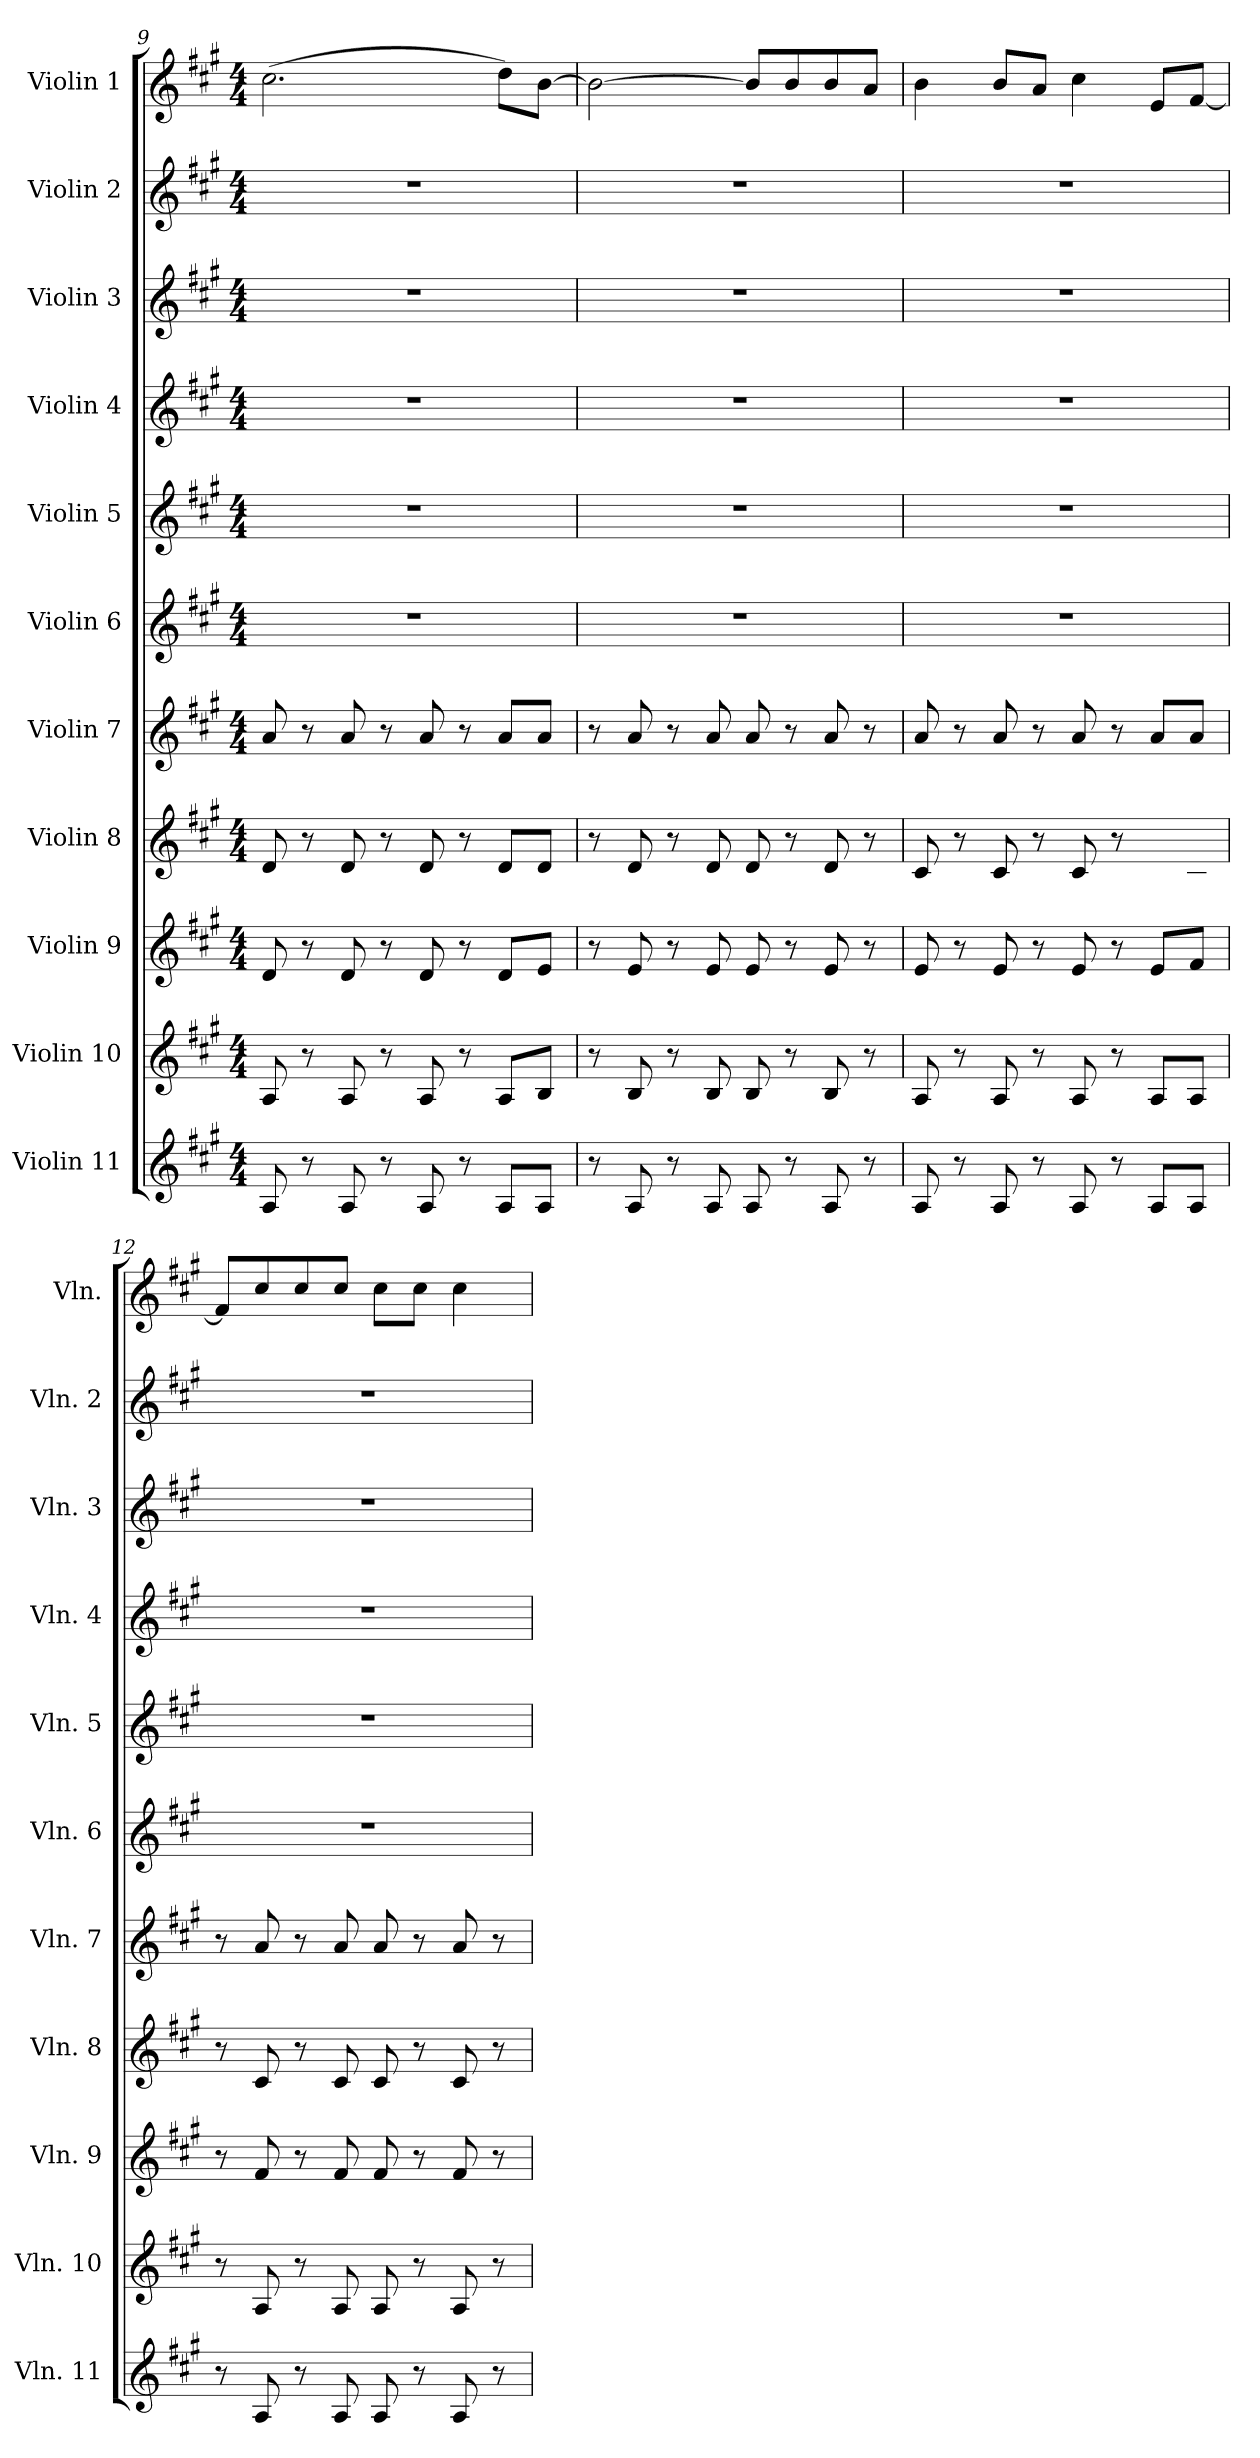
**kern	**kern	**kern	**kern	**kern	**kern	**kern	**kern	**kern	**kern	**kern
*part11	*part10	*part9	*part8	*part7	*part6	*part5	*part4	*part3	*part2	*part1
*staff11	*staff10	*staff9	*staff8	*staff7	*staff6	*staff5	*staff4	*staff3	*staff2	*staff1
*I"Violin 11	*I"Violin 10	*I"Violin 9	*I"Violin 8	*I"Violin 7	*I"Violin 6	*I"Violin 5	*I"Violin 4	*I"Violin 3	*I"Violin 2	*I"Violin 1
*I'Vln. 11	*I'Vln. 10	*I'Vln. 9	*I'Vln. 8	*I'Vln. 7	*I'Vln. 6	*I'Vln. 5	*I'Vln. 4	*I'Vln. 3	*I'Vln. 2	*I'Vln.
!!LO:LB:g=z
*clefG2	*clefG2	*clefG2	*clefG2	*clefG2	*clefG2	*clefG2	*clefG2	*clefG2	*clefG2	*clefG2
*k[f#c#g#]	*k[f#c#g#]	*k[f#c#g#]	*k[f#c#g#]	*k[f#c#g#]	*k[f#c#g#]	*k[f#c#g#]	*k[f#c#g#]	*k[f#c#g#]	*k[f#c#g#]	*k[f#c#g#]
*M4/4	*M4/4	*M4/4	*M4/4	*M4/4	*M4/4	*M4/4	*M4/4	*M4/4	*M4/4	*M4/4
=9	=9	=9	=9	=9	=9	=9	=9	=9	=9	=9
8A/	8A/	8d/	8d/	8a/	1r	1r	1r	1r	1r	(>2.cc#\
8r	8r	8r	8r	8r	.	.	.	.	.	.
8A/	8A/	8d/	8d/	8a/	.	.	.	.	.	.
8r	8r	8r	8r	8r	.	.	.	.	.	.
8A/	8A/	8d/	8d/	8a/	.	.	.	.	.	.
8r	8r	8r	8r	8r	.	.	.	.	.	.
8A/L	8A/L	8d/L	8d/L	8a/L	.	.	.	.	.	8dd\L)
8A/J	8B/J	8e/J	8d/J	8a/J	.	.	.	.	.	[8b\J
=10	=10	=10	=10	=10	=10	=10	=10	=10	=10	=10
8r	8r	8r	8r	8r	1r	1r	1r	1r	1r	2b\_
8A/	8B/	8e/	8d/	8a/	.	.	.	.	.	.
8r	8r	8r	8r	8r	.	.	.	.	.	.
8A/	8B/	8e/	8d/	8a/	.	.	.	.	.	.
8A/	8B/	8e/	8d/	8a/	.	.	.	.	.	8b/L]
8r	8r	8r	8r	8r	.	.	.	.	.	8b/
8A/	8B/	8e/	8d/	8a/	.	.	.	.	.	8b/
8r	8r	8r	8r	8r	.	.	.	.	.	8a/J
=11	=11	=11	=11	=11	=11	=11	=11	=11	=11	=11
8A/	8A/	8e/	8c#/	8a/	1r	1r	1r	1r	1r	4b\
8r	8r	8r	8r	8r	.	.	.	.	.	.
8A/	8A/	8e/	8c#/	8a/	.	.	.	.	.	8b/L
8r	8r	8r	8r	8r	.	.	.	.	.	8a/J
8A/	8A/	8e/	8c#/	8a/	.	.	.	.	.	4cc#\
8r	8r	8r	8r	8r	.	.	.	.	.	.
8A/L	8A/L	8e/L	8c#/Lyy	8a/L	.	.	.	.	.	8e/L
8A/J	8A/J	8f#/J	8c#/J	8a/J	.	.	.	.	.	[8f#/J
=12	=12	=12	=12	=12	=12	=12	=12	=12	=12	=12
8r	8r	8r	8r	8r	1r	1r	1r	1r	1r	8f#/L]
8A/	8A/	8f#/	8c#/	8a/	.	.	.	.	.	8cc#/
8r	8r	8r	8r	8r	.	.	.	.	.	8cc#/
8A/	8A/	8f#/	8c#/	8a/	.	.	.	.	.	8cc#/J
8A/	8A/	8f#/	8c#/	8a/	.	.	.	.	.	8cc#\L
8r	8r	8r	8r	8r	.	.	.	.	.	8cc#\J
8A/	8A/	8f#/	8c#/	8a/	.	.	.	.	.	4cc#\
8r	8r	8r	8r	8r	.	.	.	.	.	.
=	=	=	=	=	=	=	=	=	=	=
*-	*-	*-	*-	*-	*-	*-	*-	*-	*-	*-
